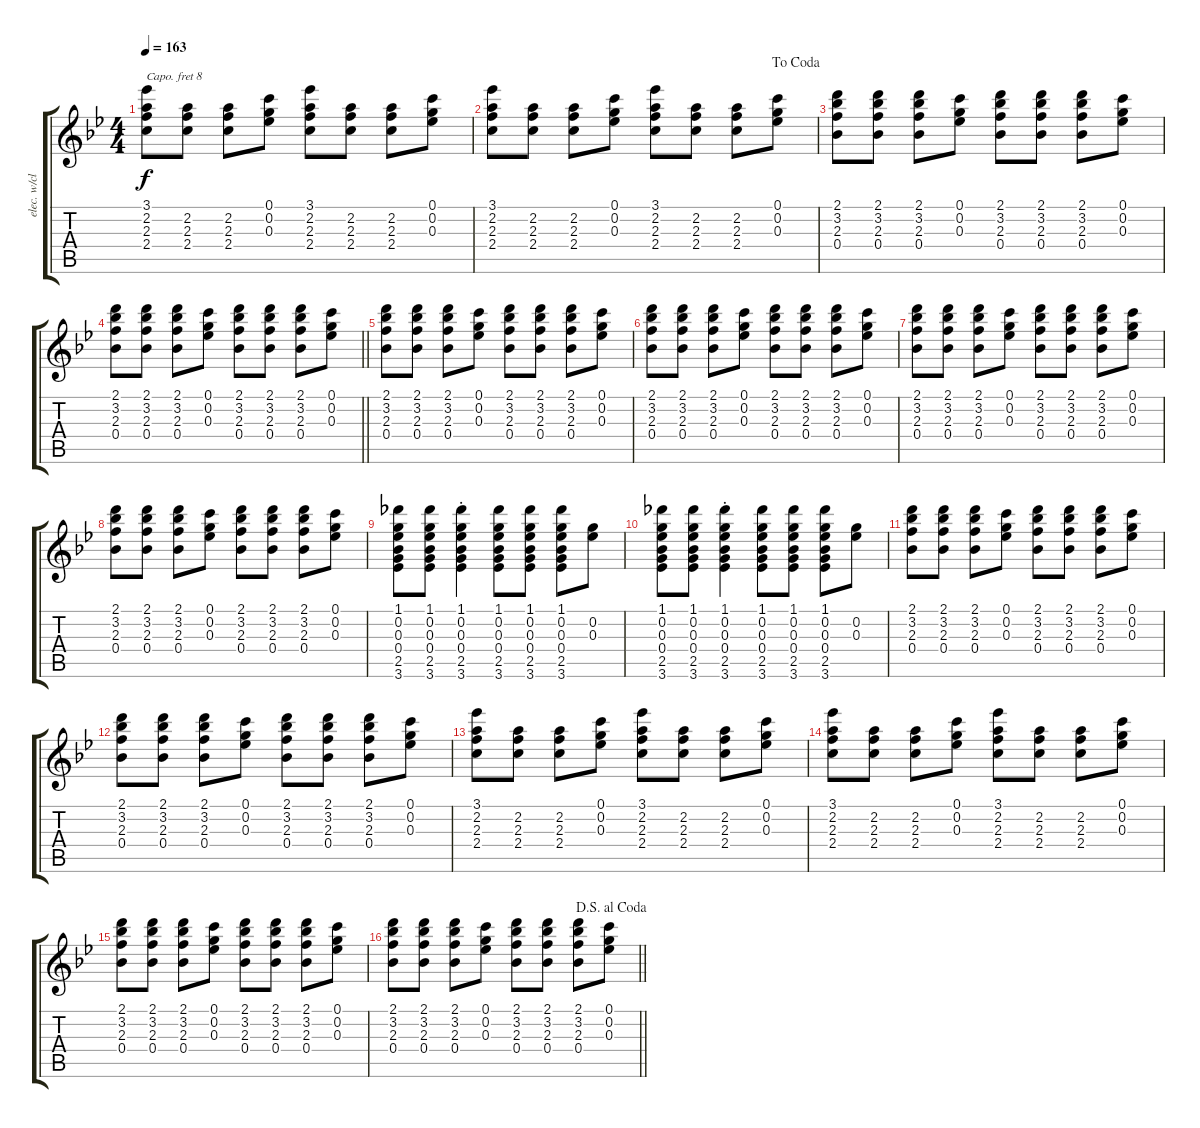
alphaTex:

\track ("elec. w/clean tone" "elec. w/cl") {instrument electricguitarjazz}
\staff {score tabs}
\capo 8
\tuning (E4 B3 G3 D3 A2 E2) {hide}
\ts (4 4)
\tempo 163
\clef g2
\ks bb
(3.1 2.2 2.3 2.4).8{dy f} (2.2 2.3 2.4).8 (2.2 2.3 2.4).8 (0.1 0.2 0.3).8 (3.1 2.2 2.3 2.4).8 (2.2 2.3 2.4).8 (2.2 2.3 2.4).8 (0.1 0.2 0.3).8 |
\jump dacoda
(3.1 2.2 2.3 2.4).8 (2.2 2.3 2.4).8 (2.2 2.3 2.4).8 (0.1 0.2 0.3).8 (3.1 2.2 2.3 2.4).8 (2.2 2.3 2.4).8 (2.2 2.3 2.4).8 (0.1 0.2 0.3).8 |
(2.1 3.2 2.3 0.4).8 (2.1 3.2 2.3 0.4).8 (2.1 3.2 2.3 0.4).8 (0.1 0.2 0.3).8 (2.1 3.2 2.3 0.4).8 (2.1 3.2 2.3 0.4).8 (2.1 3.2 2.3 0.4).8 (0.1 0.2 0.3).8 |
\barLineRight lightlight
(2.1 3.2 2.3 0.4).8 (2.1 3.2 2.3 0.4).8 (2.1 3.2 2.3 0.4).8 (0.1 0.2 0.3).8 (2.1 3.2 2.3 0.4).8 (2.1 3.2 2.3 0.4).8 (2.1 3.2 2.3 0.4).8 (0.1 0.2 0.3).8 |
(2.1 3.2 2.3 0.4).8 (2.1 3.2 2.3 0.4).8 (2.1 3.2 2.3 0.4).8 (0.1 0.2 0.3).8 (2.1 3.2 2.3 0.4).8 (2.1 3.2 2.3 0.4).8 (2.1 3.2 2.3 0.4).8 (0.1 0.2 0.3).8 |
(2.1 3.2 2.3 0.4).8 (2.1 3.2 2.3 0.4).8 (2.1 3.2 2.3 0.4).8 (0.1 0.2 0.3).8 (2.1 3.2 2.3 0.4).8 (2.1 3.2 2.3 0.4).8 (2.1 3.2 2.3 0.4).8 (0.1 0.2 0.3).8 |
(2.1 3.2 2.3 0.4).8 (2.1 3.2 2.3 0.4).8 (2.1 3.2 2.3 0.4).8 (0.1 0.2 0.3).8 (2.1 3.2 2.3 0.4).8 (2.1 3.2 2.3 0.4).8 (2.1 3.2 2.3 0.4).8 (0.1 0.2 0.3).8 |
(2.1 3.2 2.3 0.4).8 (2.1 3.2 2.3 0.4).8 (2.1 3.2 2.3 0.4).8 (0.1 0.2 0.3).8 (2.1 3.2 2.3 0.4).8 (2.1 3.2 2.3 0.4).8 (2.1 3.2 2.3 0.4).8 (0.1 0.2 0.3).8 |
(1.1 0.2 0.3 0.4 2.5 3.6).8 (1.1 0.2 0.3 0.4 2.5 3.6).8 (1.1{st} 0.2{st} 0.3{st} 0.4{st} 2.5{st} 3.6{st}).4 (1.1 0.2 0.3 0.4 2.5 3.6).8 (1.1 0.2 0.3 0.4 2.5 3.6).8 (1.1 0.2 0.3 0.4 2.5 3.6).8 (0.2 0.3).8 |
(1.1 0.2 0.3 0.4 2.5 3.6).8 (1.1 0.2 0.3 0.4 2.5 3.6).8 (1.1{st} 0.2{st} 0.3{st} 0.4{st} 2.5{st} 3.6{st}).4 (1.1 0.2 0.3 0.4 2.5 3.6).8 (1.1 0.2 0.3 0.4 2.5 3.6).8 (1.1 0.2 0.3 0.4 2.5 3.6).8 (0.2 0.3).8 |
(2.1 3.2 2.3 0.4).8 (2.1 3.2 2.3 0.4).8 (2.1 3.2 2.3 0.4).8 (0.1 0.2 0.3).8 (2.1 3.2 2.3 0.4).8 (2.1 3.2 2.3 0.4).8 (2.1 3.2 2.3 0.4).8 (0.1 0.2 0.3).8 |
(2.1 3.2 2.3 0.4).8 (2.1 3.2 2.3 0.4).8 (2.1 3.2 2.3 0.4).8 (0.1 0.2 0.3).8 (2.1 3.2 2.3 0.4).8 (2.1 3.2 2.3 0.4).8 (2.1 3.2 2.3 0.4).8 (0.1 0.2 0.3).8 |
(3.1 2.2 2.3 2.4).8 (2.2 2.3 2.4).8 (2.2 2.3 2.4).8 (0.1 0.2 0.3).8 (3.1 2.2 2.3 2.4).8 (2.2 2.3 2.4).8 (2.2 2.3 2.4).8 (0.1 0.2 0.3).8 |
(3.1 2.2 2.3 2.4).8 (2.2 2.3 2.4).8 (2.2 2.3 2.4).8 (0.1 0.2 0.3).8 (3.1 2.2 2.3 2.4).8 (2.2 2.3 2.4).8 (2.2 2.3 2.4).8 (0.1 0.2 0.3).8 |
(2.1 3.2 2.3 0.4).8 (2.1 3.2 2.3 0.4).8 (2.1 3.2 2.3 0.4).8 (0.1 0.2 0.3).8 (2.1 3.2 2.3 0.4).8 (2.1 3.2 2.3 0.4).8 (2.1 3.2 2.3 0.4).8 (0.1 0.2 0.3).8 |
\jump dalsegnoalcoda
\barLineRight lightlight
(2.1 3.2 2.3 0.4).8 (2.1 3.2 2.3 0.4).8 (2.1 3.2 2.3 0.4).8 (0.1 0.2 0.3).8 (2.1 3.2 2.3 0.4).8 (2.1 3.2 2.3 0.4).8 (2.1 3.2 2.3 0.4).8 (0.1 0.2 0.3).8
